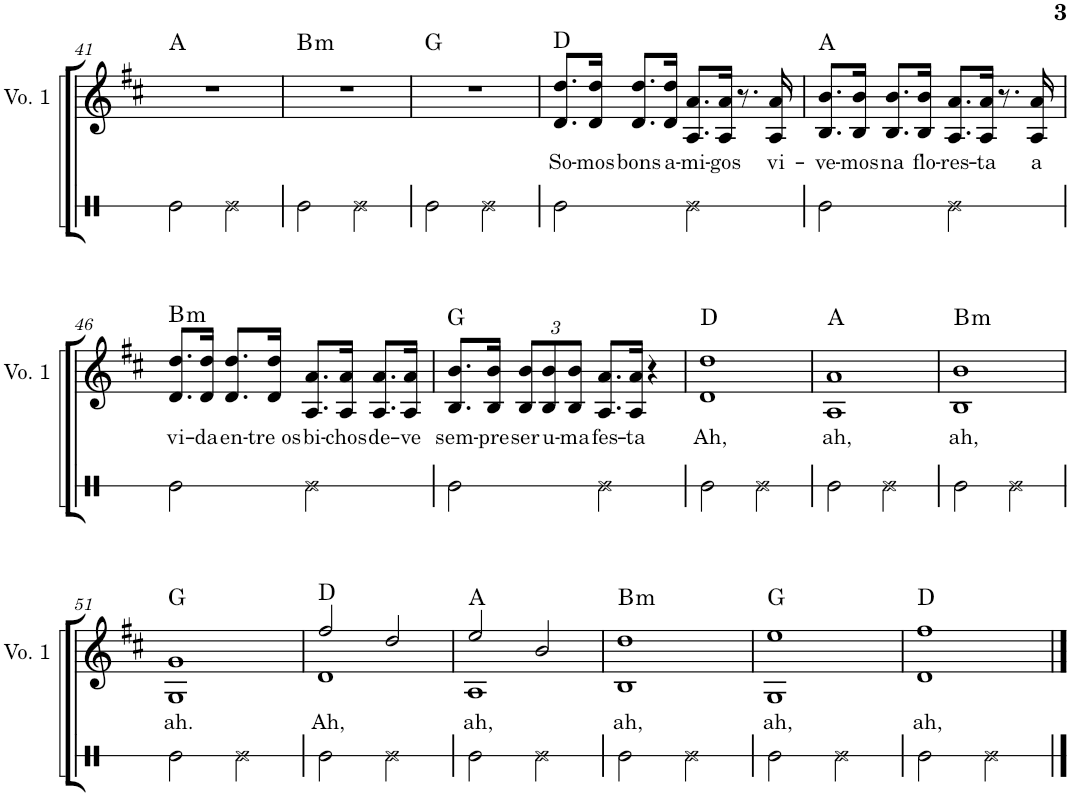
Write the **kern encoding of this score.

**kern	**kern	**text	**harte
*part2	*part1	*part1	*part1
*staff2	*staff1	*staff1	*
*I"Voz 2	*I"Voz 1	*	*
*	*I'Vo. 1	*	*
!!LO:PB:g=z
*clefX	*clefG2	*	*
*k[]	*k[f#c#]	*	*
*M4/4	*M4/4	*	*
=41	=41	=41	=41
2Re\	1r	.	A:maj
2Re\	.	.	.
=42	=42	=42	=42
!	!	!	!LO:H:kt=m
2Re\	1r	.	B:min
2Re\	.	.	.
=43	=43	=43	=43
2Re\	1r	.	G:maj
2Re\	.	.	.
=44	=44	=44	=44
!	!	!LO:LY:b	!
2Re\	8.d/ 8.dd/L	So-	D:maj
!	!	!LO:LY:b	!
.	16d/ 16dd/Jk	-mos	.
!	!	!LO:LY:b	!
.	8.d/ 8.dd/L	bons	.
!	!	!LO:LY:b	!
.	16d/ 16dd/Jk	a-	.
!	!	!LO:LY:b	!
2Re\	8.A/ 8.a/L	-mi-	.
!	!	!LO:LY:b	!
.	16A/ 16a/Jk	-gos	.
.	8.r	.	.
!	!	!LO:LY:b	!
.	16A/ 16a/	vi-	.
=45	=45	=45	=45
!	!	!LO:LY:b	!
2Re\	8.B/ 8.b/L	-ve-	A:maj
!	!	!LO:LY:b	!
.	16B/ 16b/Jk	-mos	.
!	!	!LO:LY:b	!
.	8.B/ 8.b/L	na	.
!	!	!LO:LY:b	!
.	16B/ 16b/Jk	flo-	.
!	!	!LO:LY:b	!
2Re\	8.A/ 8.a/L	-res-	.
!	!	!LO:LY:b	!
.	16A/ 16a/Jk	-ta	.
.	8.r	.	.
!	!	!LO:LY:b	!
.	16A/ 16a/	a	.
!!LO:LB:g=z
=46	=46	=46	=46
!	!	!LO:LY:b	!LO:H:kt=m
2Re\	8.d/ 8.dd/L	vi-	B:min
!	!	!LO:LY:b	!
.	16d/ 16dd/Jk	-da	.
!	!	!LO:LY:b	!
.	8.d/ 8.dd/L	en-	.
!	!	!LO:LY:b	!
.	16d/ 16dd/Jk	-tre os	.
!	!	!LO:LY:b	!
2Re\	8.A/ 8.a/L	bi-	.
!	!	!LO:LY:b	!
.	16A/ 16a/Jk	-chos	.
!	!	!LO:LY:b	!
.	8.A/ 8.a/L	de-	.
!	!	!LO:LY:b	!
.	16A/ 16a/Jk	-ve	.
=47	=47	=47	=47
!	!	!LO:LY:b	!
2Re\	8.B/ 8.b/L	sem-	G:maj
!	!	!LO:LY:b	!
.	16B/ 16b/Jk	-pre	.
*	*Xbrackettup	*	*
!	!	!LO:LY:b	!
.	12B/ 12b/L	ser	.
!	!	!LO:LY:b	!
.	12B/ 12b/	u-	.
!	!	!LO:LY:b	!
.	12B/ 12b/J	-ma	.
!	!	!LO:LY:b	!
2Re\	8.A/ 8.a/L	fes-	.
!	!	!LO:LY:b	!
.	16A/ 16a/Jk	-ta	.
.	4r	.	.
=48	=48	=48	=48
!	!	!LO:LY:b	!
2Re\	1d 1dd	Ah,	D:maj
2Re\	.	.	.
=49	=49	=49	=49
!	!	!LO:LY:b	!
2Re\	1A 1a	ah,	A:maj
2Re\	.	.	.
=50	=50	=50	=50
!	!	!LO:LY:b	!LO:H:kt=m
2Re\	1B 1b	ah,	B:min
2Re\	.	.	.
!!LO:LB:g=z
=51	=51	=51	=51
!	!	!LO:LY:b	!
2Re\	1G 1g	ah.	G:maj
2Re\	.	.	.
=52	=52	=52	=52
!	!	!LO:LY:b	!
*	*^	*	*
2Re\	2ff#/	1d	Ah,	D:maj
2Re\	2dd/	.	.	.
=53	=53	=53	=53	=53
!	!	!	!LO:LY:b	!
2Re\	2ee/	1A	ah,	A:maj
2Re\	2b/	.	.	.
=54	=54	=54	=54	=54
!	!	!	!LO:LY:b	!LO:H:kt=m
2Re\	1dd	1B	ah,	B:min
2Re\	.	.	.	.
=55	=55	=55	=55	=55
!	!	!	!LO:LY:b	!
2Re\	1ee	1G	ah,	G:maj
2Re\	.	.	.	.
=56	=56	=56	=56	=56
!	!	!	!LO:LY:b	!
2Re\	1ff#	1d	ah,	D:maj
2Re\	.	.	.	.
*	*v	*v	*	*
==	==	==	==
*-	*-	*-	*-
